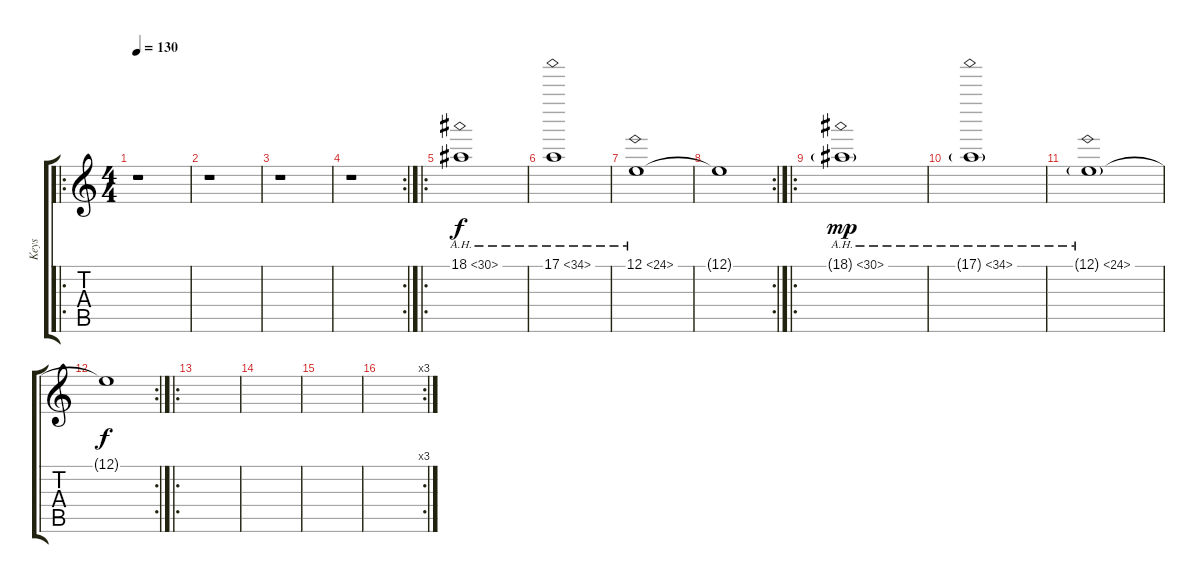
\track ("Keys" "Keys") {instrument stringensemble1}
\staff {score tabs}
\tuning (E4 B3 G3 D3 A2 E2) {hide}
\ro
\ts (4 4)
\tempo 130
\clef g2
\ks c
r.1{dy f instrument stringensemble1} |
r.1 |
r.1 |
\rc 2
r.1 |
\ro
18.1{ah 12}.1 |
17.1{ah 17}.1 |
12.1{ah 12}.1 |
\rc 2
12.1{t}.1 |
\ro
18.1{ah 12 g}.1{dy mp} |
17.1{ah 17 g}.1 |
12.1{ah 12 g}.1 |
\rc 2
12.1{t}.1{dy f} |
\ro
|
|
|
\rc 3
